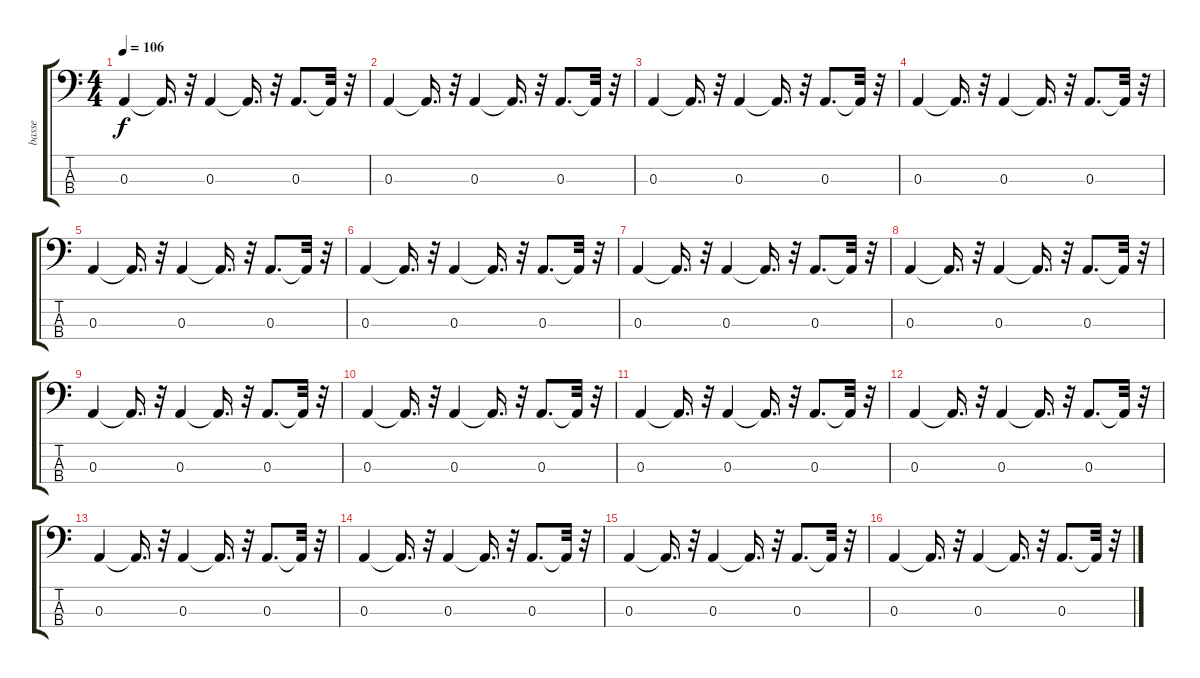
\track ("basse" "basse") {instrument electricbassfinger}
\staff {score tabs}
\tuning (G2 D2 A1 E1) {hide}
\ts (4 4)
\tempo 106
\clef f4
\ks c
0.3.4{dy f} 0.3{t}.16{d} r.32 0.3.4 0.3{t}.16{d} r.32 0.3.8{d} 0.3{t}.32 r.32 |
0.3.4 0.3{t}.16{d} r.32 0.3.4 0.3{t}.16{d} r.32 0.3.8{d} 0.3{t}.32 r.32 |
0.3.4 0.3{t}.16{d} r.32 0.3.4 0.3{t}.16{d} r.32 0.3.8{d} 0.3{t}.32 r.32 |
0.3.4 0.3{t}.16{d} r.32 0.3.4 0.3{t}.16{d} r.32 0.3.8{d} 0.3{t}.32 r.32 |
0.3.4 0.3{t}.16{d} r.32 0.3.4 0.3{t}.16{d} r.32 0.3.8{d} 0.3{t}.32 r.32 |
0.3.4 0.3{t}.16{d} r.32 0.3.4 0.3{t}.16{d} r.32 0.3.8{d} 0.3{t}.32 r.32 |
0.3.4 0.3{t}.16{d} r.32 0.3.4 0.3{t}.16{d} r.32 0.3.8{d} 0.3{t}.32 r.32 |
0.3.4 0.3{t}.16{d} r.32 0.3.4 0.3{t}.16{d} r.32 0.3.8{d} 0.3{t}.32 r.32 |
0.3.4 0.3{t}.16{d} r.32 0.3.4 0.3{t}.16{d} r.32 0.3.8{d} 0.3{t}.32 r.32 |
0.3.4 0.3{t}.16{d} r.32 0.3.4 0.3{t}.16{d} r.32 0.3.8{d} 0.3{t}.32 r.32 |
0.3.4 0.3{t}.16{d} r.32 0.3.4 0.3{t}.16{d} r.32 0.3.8{d} 0.3{t}.32 r.32 |
0.3.4 0.3{t}.16{d} r.32 0.3.4 0.3{t}.16{d} r.32 0.3.8{d} 0.3{t}.32 r.32 |
0.3.4 0.3{t}.16{d} r.32 0.3.4 0.3{t}.16{d} r.32 0.3.8{d} 0.3{t}.32 r.32 |
0.3.4 0.3{t}.16{d} r.32 0.3.4 0.3{t}.16{d} r.32 0.3.8{d} 0.3{t}.32 r.32 |
0.3.4 0.3{t}.16{d} r.32 0.3.4 0.3{t}.16{d} r.32 0.3.8{d} 0.3{t}.32 r.32 |
0.3.4 0.3{t}.16{d} r.32 0.3.4 0.3{t}.16{d} r.32 0.3.8{d} 0.3{t}.32 r.32
